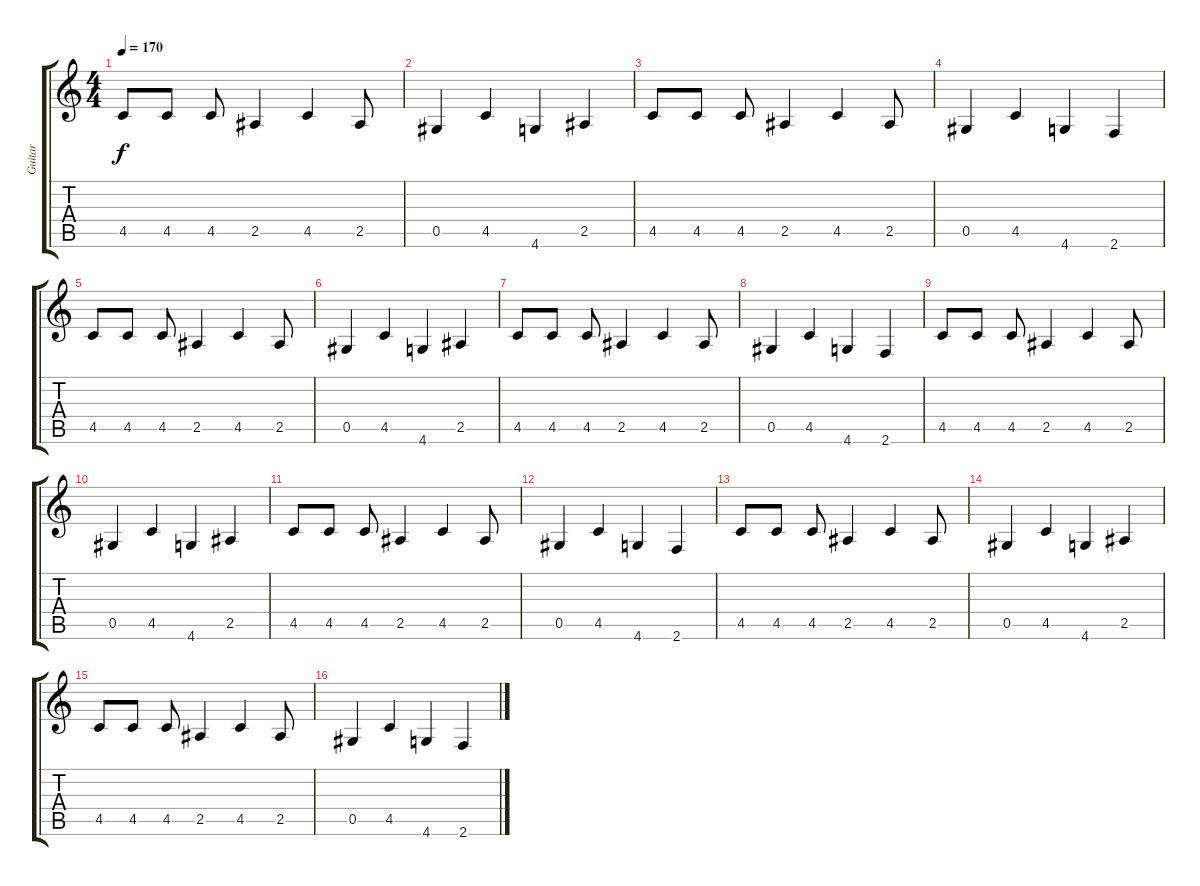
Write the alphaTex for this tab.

\track ("Guitar" "Guitar") {instrument overdrivenguitar}
\staff {score tabs}
\tuning (Eb4 Bb3 Gb3 Db3 Ab2 Eb2) {hide}
\ts (4 4)
\tempo 170
\clef g2
\ks c
4.5.8{dy f instrument overdrivenguitar} 4.5.8 4.5.8 2.5.4 4.5.4 2.5.8 |
0.5.4 4.5.4 4.6.4 2.5.4 |
4.5.8 4.5.8 4.5.8 2.5.4 4.5.4 2.5.8 |
0.5.4 4.5.4 4.6.4 2.6.4 |
4.5.8 4.5.8 4.5.8 2.5.4 4.5.4 2.5.8 |
0.5.4 4.5.4 4.6.4 2.5.4 |
4.5.8 4.5.8 4.5.8 2.5.4 4.5.4 2.5.8 |
0.5.4 4.5.4 4.6.4 2.6.4 |
4.5.8 4.5.8 4.5.8 2.5.4 4.5.4 2.5.8 |
0.5.4 4.5.4 4.6.4 2.5.4 |
4.5.8 4.5.8 4.5.8 2.5.4 4.5.4 2.5.8 |
0.5.4 4.5.4 4.6.4 2.6.4 |
4.5.8 4.5.8 4.5.8 2.5.4 4.5.4 2.5.8 |
0.5.4 4.5.4 4.6.4 2.5.4 |
4.5.8 4.5.8 4.5.8 2.5.4 4.5.4 2.5.8 |
0.5.4 4.5.4 4.6.4 2.6.4
